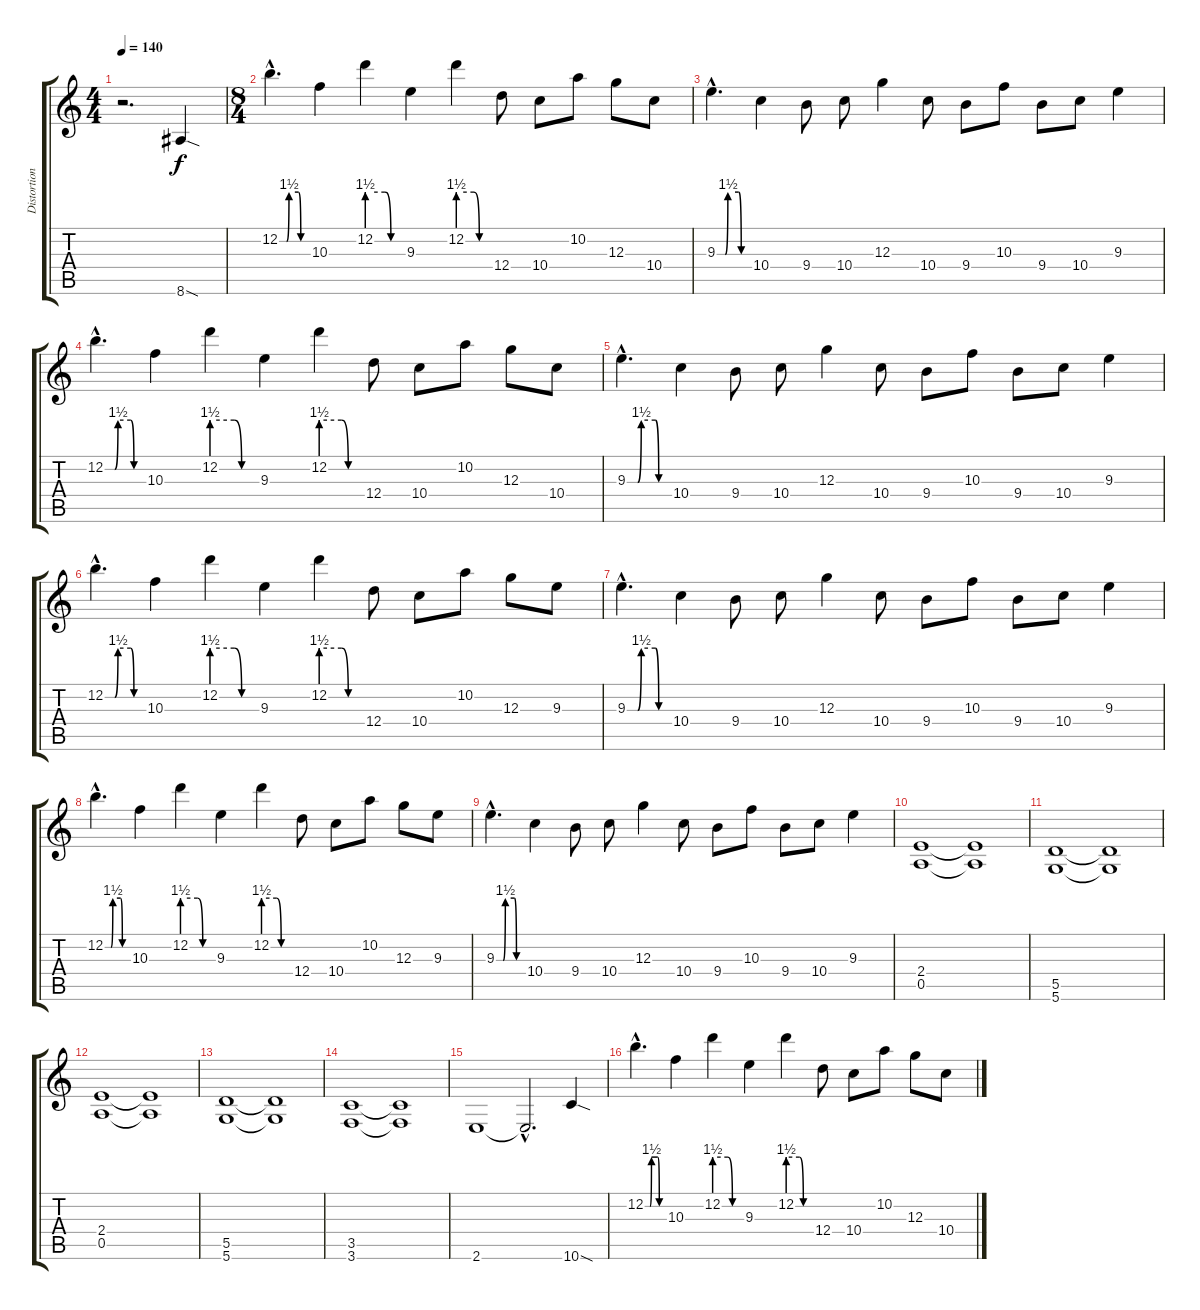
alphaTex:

\track ("Distortion Guitar" "Distortion") {instrument distortionguitar}
\staff {score tabs}
\tuning (E4 B3 G3 D3 A2 D2) {hide}
\ts (4 4)
\tempo 140
\clef g2
\ks c
r.2{d dy f instrument distortionguitar} 8.6{sod}.4 |
\ts (8 4)
12.2{be (custom 0 0 15 0 20 6 40 6 45 0 60 0) hac}.4{d} 10.3.4 12.2{be (custom 0 6 30 6 40 0 60 0)}.4 9.3.4 12.2{be (custom 0 6 30 6 40 0 60 0)}.4 12.4.8 10.4.8 10.2.8 12.3.8 10.4.8 |
9.3{be (custom 0 0 15 0 20 6 40 6 45 0 60 0) hac}.4{d} 10.4.4 9.4.8 10.4.8 12.3.4 10.4.8 9.4.8 10.3.8 9.4.8 10.4.8 9.3.4 |
12.2{be (custom 0 0 15 0 20 6 40 6 45 0 60 0) hac}.4{d} 10.3.4 12.2{be (custom 0 6 30 6 40 0 60 0)}.4 9.3.4 12.2{be (custom 0 6 30 6 40 0 60 0)}.4 12.4.8 10.4.8 10.2.8 12.3.8 10.4.8 |
9.3{be (custom 0 0 15 0 20 6 40 6 45 0 60 0) hac}.4{d} 10.4.4 9.4.8 10.4.8 12.3.4 10.4.8 9.4.8 10.3.8 9.4.8 10.4.8 9.3.4 |
12.2{be (custom 0 0 15 0 20 6 40 6 45 0 60 0) hac}.4{d} 10.3.4 12.2{be (custom 0 6 30 6 40 0 60 0)}.4 9.3.4 12.2{be (custom 0 6 30 6 40 0 60 0)}.4 12.4.8 10.4.8 10.2.8 12.3.8 9.3.8 |
9.3{be (custom 0 0 15 0 20 6 40 6 45 0 60 0) hac}.4{d} 10.4.4 9.4.8 10.4.8 12.3.4 10.4.8 9.4.8 10.3.8 9.4.8 10.4.8 9.3.4 |
12.2{be (custom 0 0 15 0 20 6 40 6 45 0 60 0) hac}.4{d} 10.3.4 12.2{be (custom 0 6 30 6 40 0 60 0)}.4 9.3.4 12.2{be (custom 0 6 30 6 40 0 60 0)}.4 12.4.8 10.4.8 10.2.8 12.3.8 9.3.8 |
9.3{be (custom 0 0 15 0 20 6 40 6 45 0 60 0) hac}.4{d} 10.4.4 9.4.8 10.4.8 12.3.4 10.4.8 9.4.8 10.3.8 9.4.8 10.4.8 9.3.4 |
(2.4 0.5).1 (2.4{t} 0.5{t}).1 |
(5.5 5.6).1 (5.5{t} 5.6{t}).1 |
(2.4 0.5).1 (2.4{t} 0.5{t}).1 |
(5.5 5.6).1 (5.5{t} 5.6{t}).1 |
(3.5 3.6).1 (3.5{t} 3.6{t}).1 |
2.6.1 2.6{hac t}.2{d} 10.6{sod}.4 |
12.2{be (custom 0 0 15 0 20 6 40 6 45 0 60 0) hac}.4{d} 10.3.4 12.2{be (custom 0 6 30 6 40 0 60 0)}.4 9.3.4 12.2{be (custom 0 6 30 6 40 0 60 0)}.4 12.4.8 10.4.8 10.2.8 12.3.8 10.4.8
